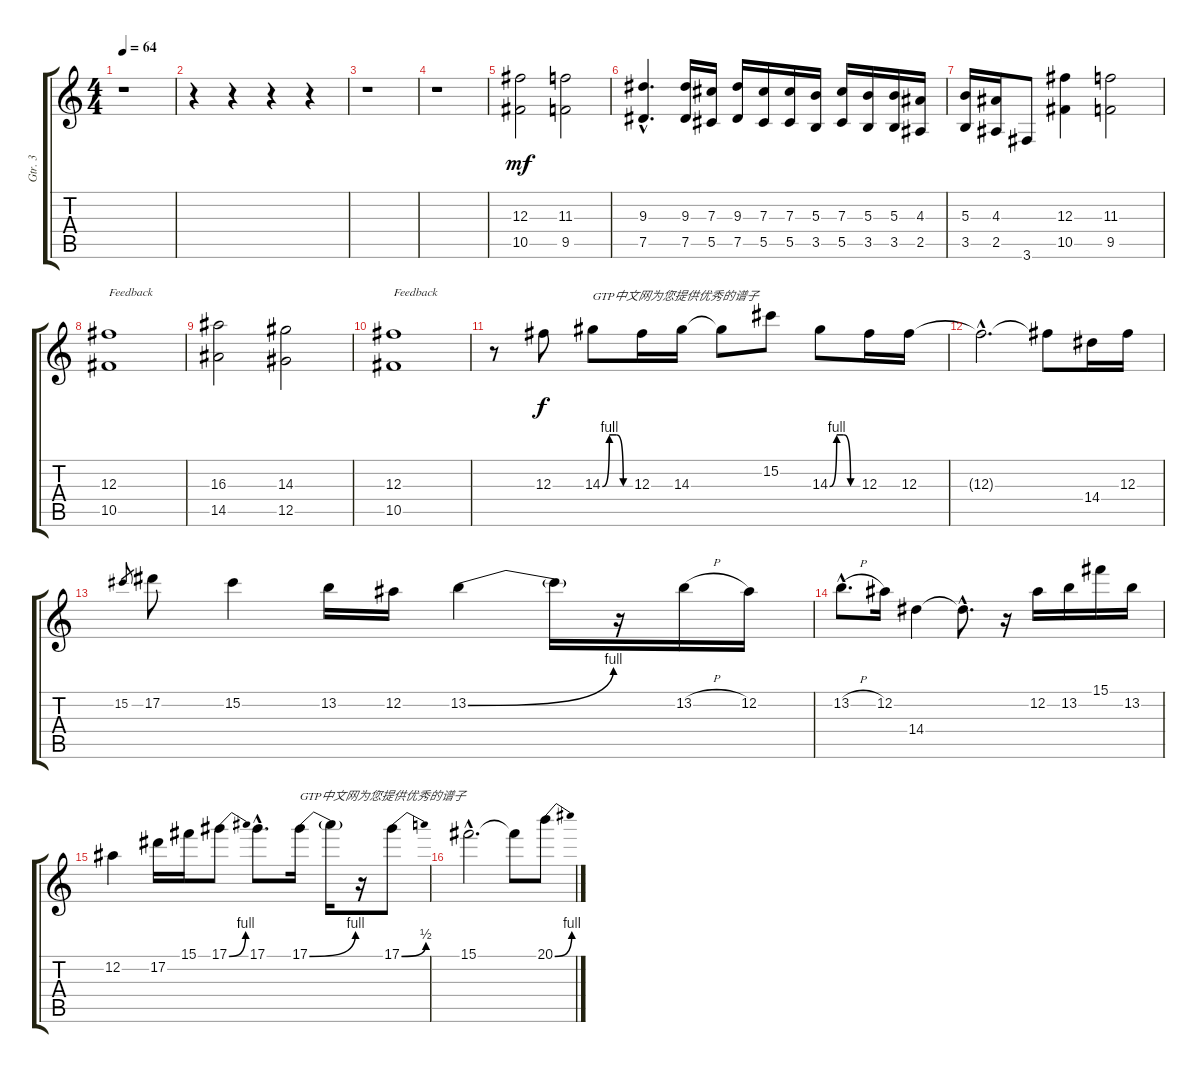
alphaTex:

\track ("Gtr. 3" "Gtr. 3") {instrument overdrivenguitar}
\staff {score tabs}
\tuning (Eb4 Bb3 Gb3 Db3 Ab2 Eb2) {hide}
\ts (4 4)
\tempo 64
\clef g2
\ks c
r.1{dy mf} |
r.4 r.4 r.4 r.4 |
r.1 |
r.1 |
(12.3 10.5).2 (11.3 9.5).2 |
(9.3{hac} 7.5{hac}).4{d} (9.3 7.5).16 (7.3 5.5).16 (9.3 7.5).16 (7.3 5.5).16 (7.3 5.5).16 (5.3 3.5).16 (7.3 5.5).16 (5.3 3.5).16 (5.3 3.5).16 (4.3 2.5).16 |
(5.3 3.5).16 (4.3 2.5).16 3.6.8 (12.3 10.5).4 (11.3 9.5).2 |
(12.3 10.5).1{txt "Feedback"} |
(16.3 14.5).2 (14.3 12.5).2 |
(12.3 10.5).1{txt "Feedback"} |
r.8 12.3.8{dy f} 14.3{be (custom 0 0 15 4 30 4 45 0 60 0)}.8{txt "GTP中文网为您提供优秀的谱子"} 12.3.16 14.3.16 14.3{t}.8 15.2.8 14.3{be (custom 0 0 15 4 30 4 45 0 60 0)}.8 12.3.16 12.3.16 |
12.3{hac t}.2{d} 12.3{t}.8 14.4.16 12.3.16 |
15.2.8{gr} 17.2.8 15.2.4 13.2.16 12.2.16 13.2{be (bend 0 0 60 4)}.4 13.2{t}.16 r.16 13.2{h}.16 12.2.16 |
13.2{h hac}.8{d} 12.2.16 14.4.4 14.4{hac t}.8{d} r.16 12.2.16 13.2.16 15.1.16 13.2.16 |
12.2.4 17.2.16 15.1.16 17.1{be (bend 0 0 60 4)}.8 17.1{hac}.8{d} 17.1{be (bend 0 0 60 4)}.16{txt "GTP中文网为您提供优秀的谱子"} 17.1{t}.16 r.16 17.1{be (bend 0 0 60 2)}.8 |
15.1{hac}.2{d} 15.1{t}.8 20.1{be (bend 0 0 60 4)}.8
